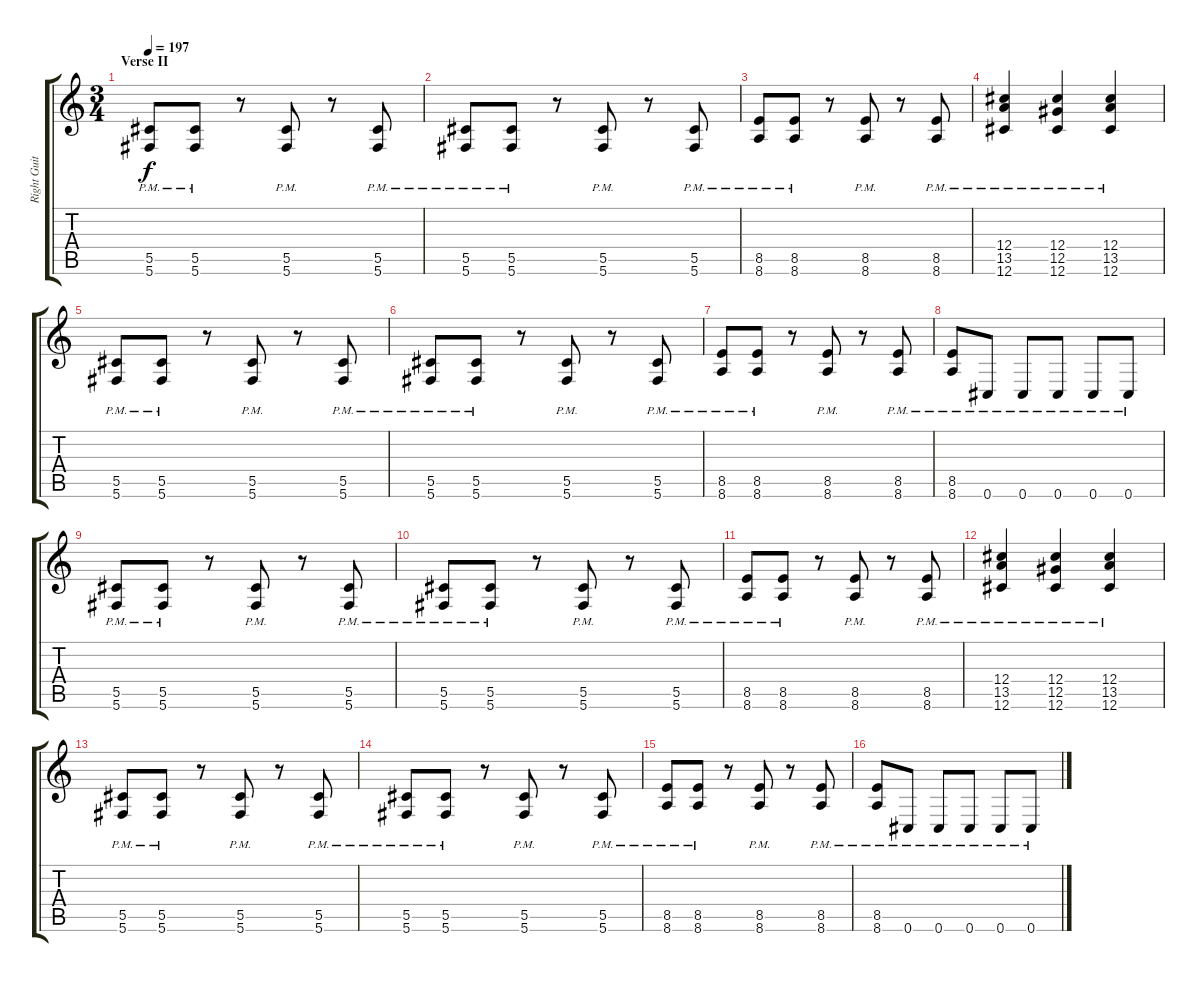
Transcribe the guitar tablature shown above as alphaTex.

\track ("Right Guitar" "Right Guit") {instrument distortionguitar}
\staff {score tabs}
\tuning (Eb4 Bb3 Gb3 Db3 Ab2 Db2) {hide}
\ts (3 4)
\section ("" "Verse II")
\tempo 197
\clef g2
\ks c
(5.5{pm} 5.6{pm}).8{dy f} (5.5{pm} 5.6{pm}).8 r.8 (5.5{pm} 5.6{pm}).8 r.8 (5.5{pm} 5.6{pm}).8 |
(5.5{pm} 5.6{pm}).8 (5.5{pm} 5.6{pm}).8 r.8 (5.5{pm} 5.6{pm}).8 r.8 (5.5{pm} 5.6{pm}).8 |
(8.5{pm} 8.6{pm}).8 (8.5{pm} 8.6{pm}).8 r.8 (8.5{pm} 8.6{pm}).8 r.8 (8.5{pm} 8.6{pm}).8 |
(12.4{pm} 13.5{pm} 12.6{pm}).4 (12.4{pm} 12.5{pm} 12.6{pm}).4 (12.4{pm} 13.5{pm} 12.6{pm}).4 |
(5.5{pm} 5.6{pm}).8 (5.5{pm} 5.6{pm}).8 r.8 (5.5{pm} 5.6{pm}).8 r.8 (5.5{pm} 5.6{pm}).8 |
(5.5{pm} 5.6{pm}).8 (5.5{pm} 5.6{pm}).8 r.8 (5.5{pm} 5.6{pm}).8 r.8 (5.5{pm} 5.6{pm}).8 |
(8.5{pm} 8.6{pm}).8 (8.5{pm} 8.6{pm}).8 r.8 (8.5{pm} 8.6{pm}).8 r.8 (8.5{pm} 8.6{pm}).8 |
(8.5{pm} 8.6{pm}).8 0.6{pm}.8 0.6{pm}.8 0.6{pm}.8 0.6{pm}.8 0.6{pm}.8 |
(5.5{pm} 5.6{pm}).8 (5.5{pm} 5.6{pm}).8 r.8 (5.5{pm} 5.6{pm}).8 r.8 (5.5{pm} 5.6{pm}).8 |
(5.5{pm} 5.6{pm}).8 (5.5{pm} 5.6{pm}).8 r.8 (5.5{pm} 5.6{pm}).8 r.8 (5.5{pm} 5.6{pm}).8 |
(8.5{pm} 8.6{pm}).8 (8.5{pm} 8.6{pm}).8 r.8 (8.5{pm} 8.6{pm}).8 r.8 (8.5{pm} 8.6{pm}).8 |
(12.4{pm} 13.5{pm} 12.6{pm}).4 (12.4{pm} 12.5{pm} 12.6{pm}).4 (12.4{pm} 13.5{pm} 12.6{pm}).4 |
(5.5{pm} 5.6{pm}).8 (5.5{pm} 5.6{pm}).8 r.8 (5.5{pm} 5.6{pm}).8 r.8 (5.5{pm} 5.6{pm}).8 |
(5.5{pm} 5.6{pm}).8 (5.5{pm} 5.6{pm}).8 r.8 (5.5{pm} 5.6{pm}).8 r.8 (5.5{pm} 5.6{pm}).8 |
(8.5{pm} 8.6{pm}).8 (8.5{pm} 8.6{pm}).8 r.8 (8.5{pm} 8.6{pm}).8 r.8 (8.5{pm} 8.6{pm}).8 |
(8.5{pm} 8.6{pm}).8 0.6{pm}.8 0.6{pm}.8 0.6{pm}.8 0.6{pm}.8 0.6{pm}.8
